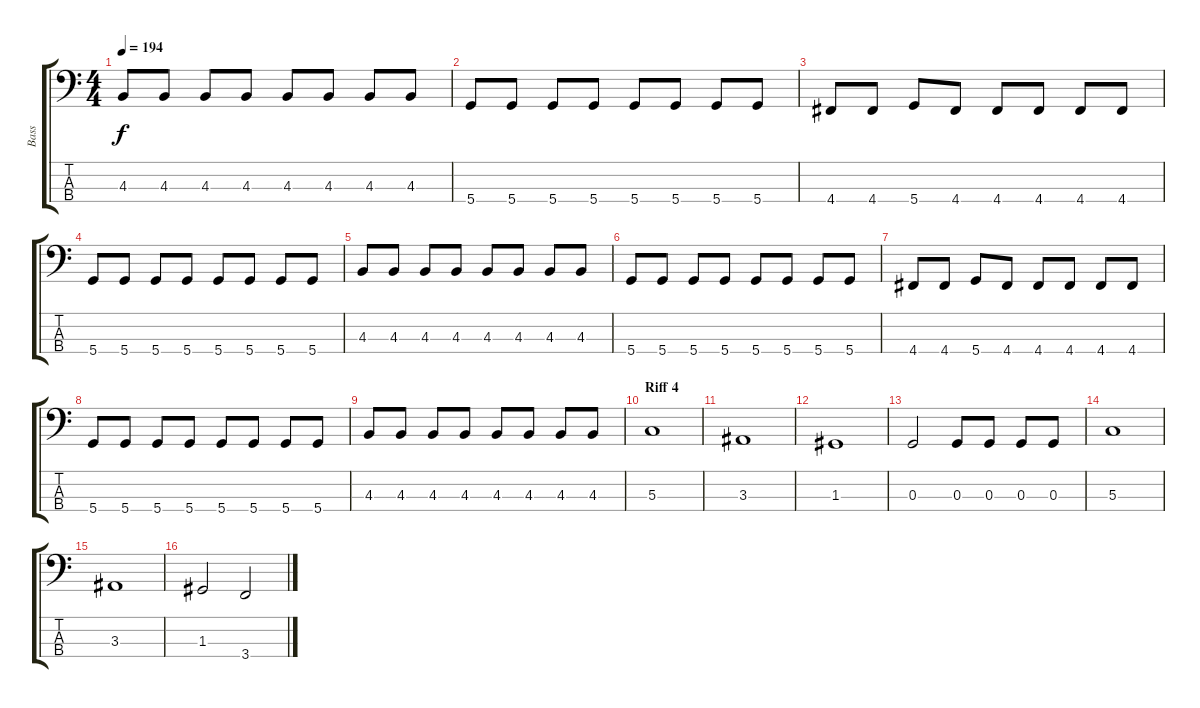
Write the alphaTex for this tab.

\track ("Bass" "Bass") {instrument electricbasspick}
\staff {score tabs}
\tuning (F2 C2 G1 D1) {hide}
\ts (4 4)
\tempo 194
\clef f4
\ks c
4.3.8{dy f} 4.3.8 4.3.8 4.3.8 4.3.8 4.3.8 4.3.8 4.3.8 |
5.4.8 5.4.8 5.4.8 5.4.8 5.4.8 5.4.8 5.4.8 5.4.8 |
4.4.8 4.4.8 5.4.8 4.4.8 4.4.8 4.4.8 4.4.8 4.4.8 |
5.4.8 5.4.8 5.4.8 5.4.8 5.4.8 5.4.8 5.4.8 5.4.8 |
4.3.8 4.3.8 4.3.8 4.3.8 4.3.8 4.3.8 4.3.8 4.3.8 |
5.4.8 5.4.8 5.4.8 5.4.8 5.4.8 5.4.8 5.4.8 5.4.8 |
4.4.8 4.4.8 5.4.8 4.4.8 4.4.8 4.4.8 4.4.8 4.4.8 |
5.4.8 5.4.8 5.4.8 5.4.8 5.4.8 5.4.8 5.4.8 5.4.8 |
4.3.8 4.3.8 4.3.8 4.3.8 4.3.8 4.3.8 4.3.8 4.3.8 |
\section ("" "Riff 4")
5.3.1 |
3.3.1 |
1.3.1 |
0.3.2 0.3.8 0.3.8 0.3.8 0.3.8 |
5.3.1 |
3.3.1 |
1.3.2 3.4.2
